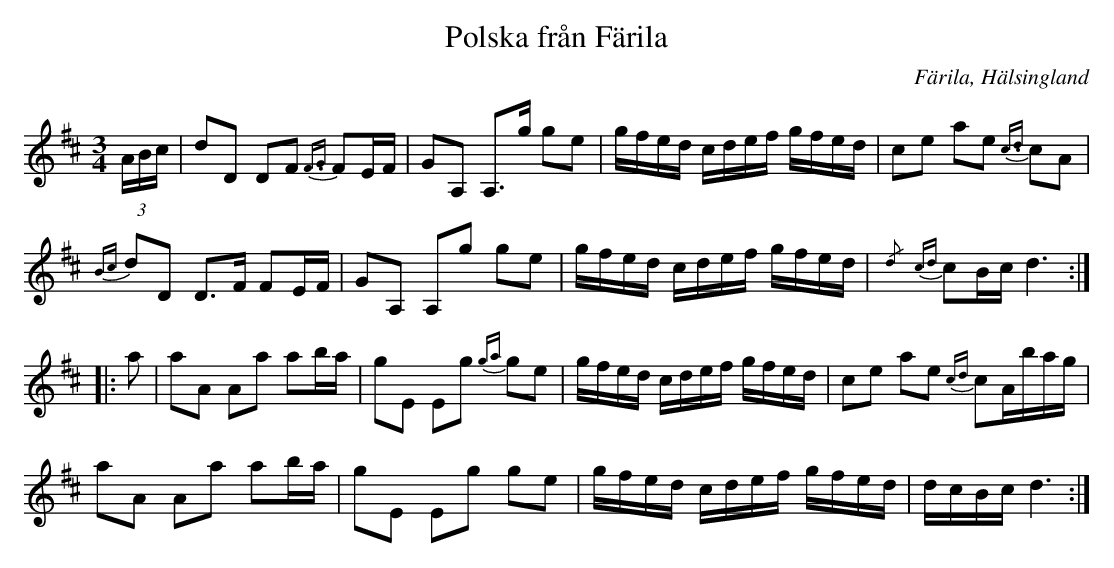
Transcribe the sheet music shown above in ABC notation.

X:1
T:Polska från Färila
O:Färila, Hälsingland
M:3/4
L:1/16
U:t=turn
K:D
(3ABc | d2D2 D2F2 {F3/2G}F2EF | G2A,2 A,2>g2 g2e2 | gfed cdef gfed | c2e2 a2e2 {c3/2d}c2A2 |
{Bc}d2D2 D2>F2 F2EF | G2A,2 A,2g2 g2e2 | gfed cdef gfed | {/d}{cd}c2Bc d6 ::
a2 | a2A2 A2a2 a2ba | g2E2 E2g2 {ga}g2e2 | gfed cdef gfed | c2e2 a2e2 {cd}c2A5/6b3/6a2/6g2/6 |
a2A2 A2a2 a2ba | g2E2 E2g2 g2e2 | gfed cdef gfed | dcBc d6 :|
